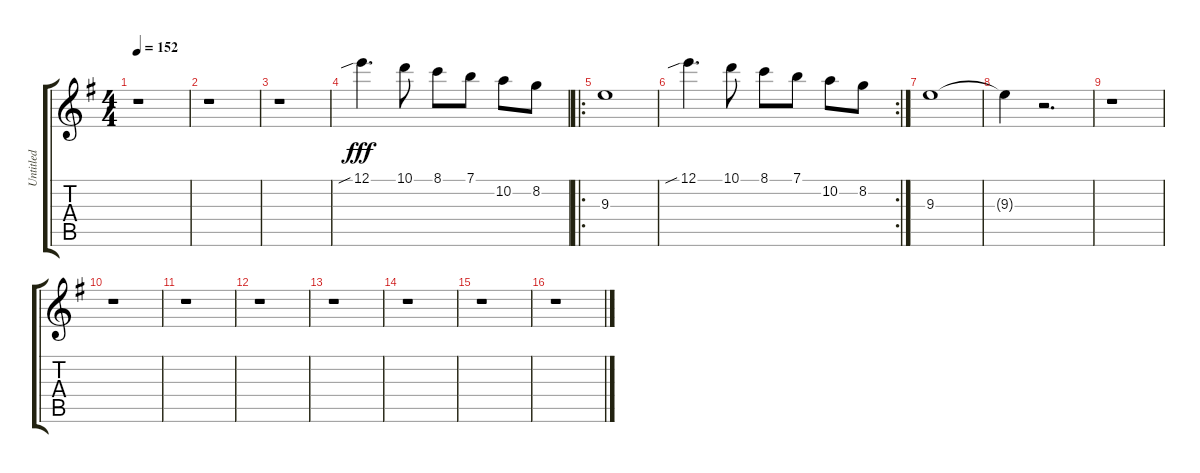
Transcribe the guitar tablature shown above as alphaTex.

\track ("Untitled" "Untitled") {instrument overdrivenguitar}
\staff {score tabs}
\tuning (E4 B3 G3 D3 A2 E2) {hide}
\ts (4 4)
\tempo 152
\clef g2
\ks g
r.1{dy fff} |
r.1 |
r.1 |
12.1{sib}.4{d} 10.1.8 8.1.8 7.1.8 10.2.8 8.2.8 |
\ro
9.3.1 |
\rc 2
12.1{sib}.4{d} 10.1.8 8.1.8 7.1.8 10.2.8 8.2.8 |
9.3.1 |
9.3{t}.4 r.2{d} |
r.1 |
r.1 |
r.1 |
r.1 |
r.1 |
r.1 |
r.1 |
r.1
